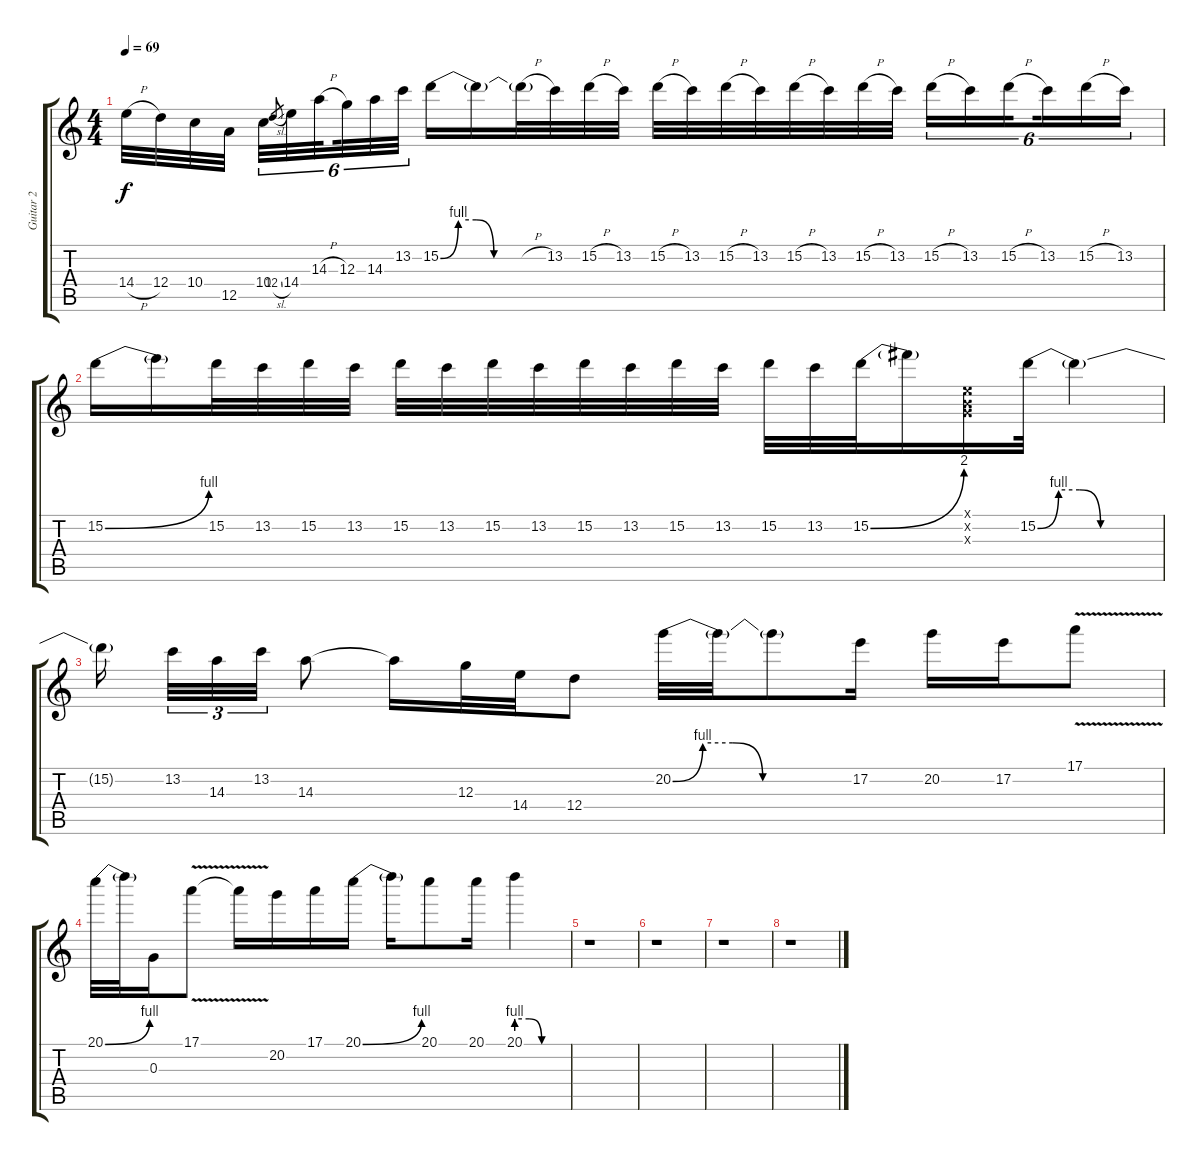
\track ("Guitar 2" "Guitar 2") {instrument distortionguitar}
\staff {score tabs}
\tuning (E4 B3 G3 D3 A2 E2) {hide}
\ts (4 4)
\tempo 69
\clef g2
\ks c
14.4{h}.32{dy f} 12.4.32 10.4.32 12.5.32{beam splitsecondary} 10.4.32{tu (6 4)} 12.4{sl}.8{gr} 14.4.32{tu (6 4)} 14.3{h}.32{tu (6 4) beam splitsecondary} 12.3.32{tu (6 4)} 14.3.32{tu (6 4)} 13.2.32{tu (6 4)} 15.2{be (custom 0 0 10 4 20 4 30 0 60 0)}.16 15.2{t}.16 15.2{h t}.32 13.2.32 15.2{h}.32 13.2.32 15.2{h}.32 13.2.32 15.2{h}.32 13.2.32 15.2{h}.32 13.2.32 15.2{h}.32 13.2.32 15.2{h}.16{tu (6 4)} 13.2.16{tu (6 4)} 15.2{h}.16{tu (6 4) beam splitsecondary} 13.2.16{tu (6 4)} 15.2{h}.16{tu (6 4)} 13.2.16{tu (6 4)} |
15.2{be (bend 0 0 60 4)}.16 15.2{t}.16 15.2.32 13.2.32 15.2.32 13.2.32 15.2.32 13.2.32 15.2.32 13.2.32 15.2.32 13.2.32 15.2.32 13.2.32 15.2.32 13.2.32 15.2{be (bend 0 0 60 8)}.32 15.2{t}.16 (0.1{x} 0.2{x} 0.3{x}).16 15.2{be (custom 0 0 10 4 20 4 30 0 60 0)}.32 15.2{t}.4 |
15.2{t}.16{beam splitsecondary} 13.2.32{tu (3 2)} 14.3.32{tu (3 2)} 13.2.32{tu (3 2)} 14.3.8 14.3{t}.16 12.3.32 14.4.32 12.4.8 20.2{be (custom 0 0 10 4 20 4 30 0 60 0)}.32 20.2{t}.32 20.2{t}.8 17.2.16 20.2.16 17.2.16 17.1{v}.8 |
20.1{be (bend 0 0 60 4)}.32 20.1{t}.32 0.3.16 17.1{v}.8 17.1{t}.16 20.2.16 17.1.16 20.1{be (bend 0 0 60 4)}.16 20.1{t}.16 20.1.8 20.1.16 20.1{be (custom 0 4 15 4 30 0 60 0)}.4 |
r.1 |
r.1 |
r.1 |
r.1
